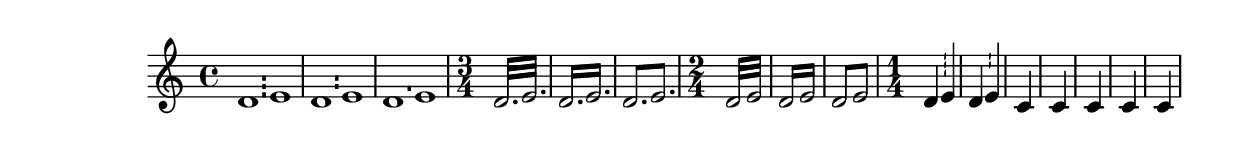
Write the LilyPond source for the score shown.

#(ly:set-option 'old-relative)
\version "1.9.4"

\header{
texidoc="
Chord tremolos look like beams, but are a kind of repeat symbol.
To avoid confusion, chord tremolo beams do not reach the stems, but 
leave a gap.  Chord tremolo beams on half notes are not ambiguous,
as half notes cannot appear in a regular beam, and should reach the 
stems.

In this example, each tremolo lasts exactly one measure.

(To ensure that the spacing engine is not confused we add some regular
notes as well.)

"
}

\score { 
  \context Voice \notes\relative c' {
	\time 4/4
	\repeat "tremolo" 16 { d32 e }
	\repeat "tremolo" 8 { d16 e }
	\repeat "tremolo" 4 { d8 e }

	\time 3/4
	\repeat "tremolo" 12 { d32 e }
	\repeat "tremolo" 6 { d16 e } 
	\repeat "tremolo" 3 { d8 e } 

	\time 2/4
	\repeat "tremolo" 8 { d32 e }
	\repeat "tremolo" 4 { d16 e }
	\repeat "tremolo" 2 { d8 e }

	\time 1/4
	\repeat "tremolo" 4 { d32 e }
	\repeat "tremolo" 2 { d16 e }

	c4 c4 c4 c4 c4 
  }

  \midi { }
  \paper {} 
}

